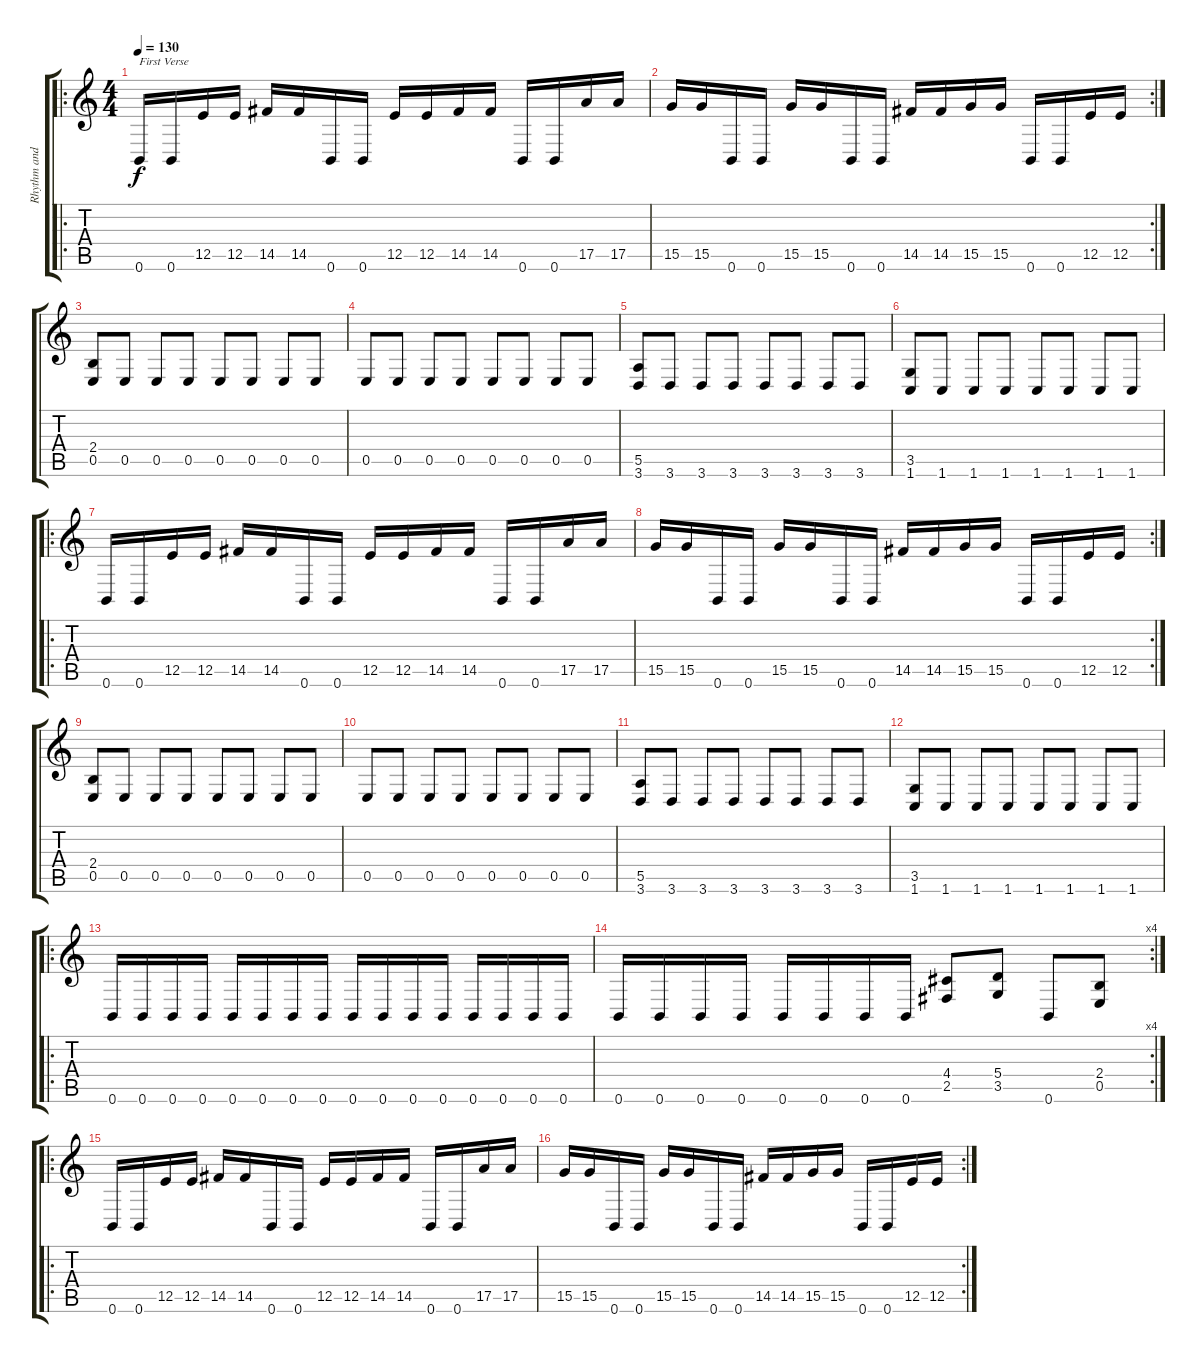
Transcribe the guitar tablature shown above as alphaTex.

\track ("Rhythm and Solo" "Rhythm and") {instrument distortionguitar}
\staff {score tabs}
\tuning (B3 Gb3 D3 A2 E2 B1) {hide}
\ro
\ts (4 4)
\tempo 130
\clef g2
\ks c
0.6.16{txt "First Verse" dy f} 0.6.16 12.5.16 12.5.16 14.5.16 14.5.16 0.6.16 0.6.16 12.5.16 12.5.16 14.5.16 14.5.16 0.6.16 0.6.16 17.5.16 17.5.16 |
\rc 2
15.5.16 15.5.16 0.6.16 0.6.16 15.5.16 15.5.16 0.6.16 0.6.16 14.5.16 14.5.16 15.5.16 15.5.16 0.6.16 0.6.16 12.5.16 12.5.16 |
(2.4 0.5).8 0.5.8 0.5.8 0.5.8 0.5.8 0.5.8 0.5.8 0.5.8 |
0.5.8 0.5.8 0.5.8 0.5.8 0.5.8 0.5.8 0.5.8 0.5.8 |
(5.5 3.6).8 3.6.8 3.6.8 3.6.8 3.6.8 3.6.8 3.6.8 3.6.8 |
(3.5 1.6).8 1.6.8 1.6.8 1.6.8 1.6.8 1.6.8 1.6.8 1.6.8 |
\ro
0.6.16 0.6.16 12.5.16 12.5.16 14.5.16 14.5.16 0.6.16 0.6.16 12.5.16 12.5.16 14.5.16 14.5.16 0.6.16 0.6.16 17.5.16 17.5.16 |
\rc 2
15.5.16 15.5.16 0.6.16 0.6.16 15.5.16 15.5.16 0.6.16 0.6.16 14.5.16 14.5.16 15.5.16 15.5.16 0.6.16 0.6.16 12.5.16 12.5.16 |
(2.4 0.5).8 0.5.8 0.5.8 0.5.8 0.5.8 0.5.8 0.5.8 0.5.8 |
0.5.8 0.5.8 0.5.8 0.5.8 0.5.8 0.5.8 0.5.8 0.5.8 |
(5.5 3.6).8 3.6.8 3.6.8 3.6.8 3.6.8 3.6.8 3.6.8 3.6.8 |
(3.5 1.6).8 1.6.8 1.6.8 1.6.8 1.6.8 1.6.8 1.6.8 1.6.8 |
\ro
0.6.16 0.6.16 0.6.16 0.6.16 0.6.16 0.6.16 0.6.16 0.6.16 0.6.16 0.6.16 0.6.16 0.6.16 0.6.16 0.6.16 0.6.16 0.6.16 |
\rc 4
0.6.16 0.6.16 0.6.16 0.6.16 0.6.16 0.6.16 0.6.16 0.6.16 (4.4 2.5).8 (5.4 3.5).8 0.6.8 (2.4 0.5).8 |
\ro
0.6.16 0.6.16 12.5.16 12.5.16 14.5.16 14.5.16 0.6.16 0.6.16 12.5.16 12.5.16 14.5.16 14.5.16 0.6.16 0.6.16 17.5.16 17.5.16 |
\rc 2
15.5.16 15.5.16 0.6.16 0.6.16 15.5.16 15.5.16 0.6.16 0.6.16 14.5.16 14.5.16 15.5.16 15.5.16 0.6.16 0.6.16 12.5.16 12.5.16
